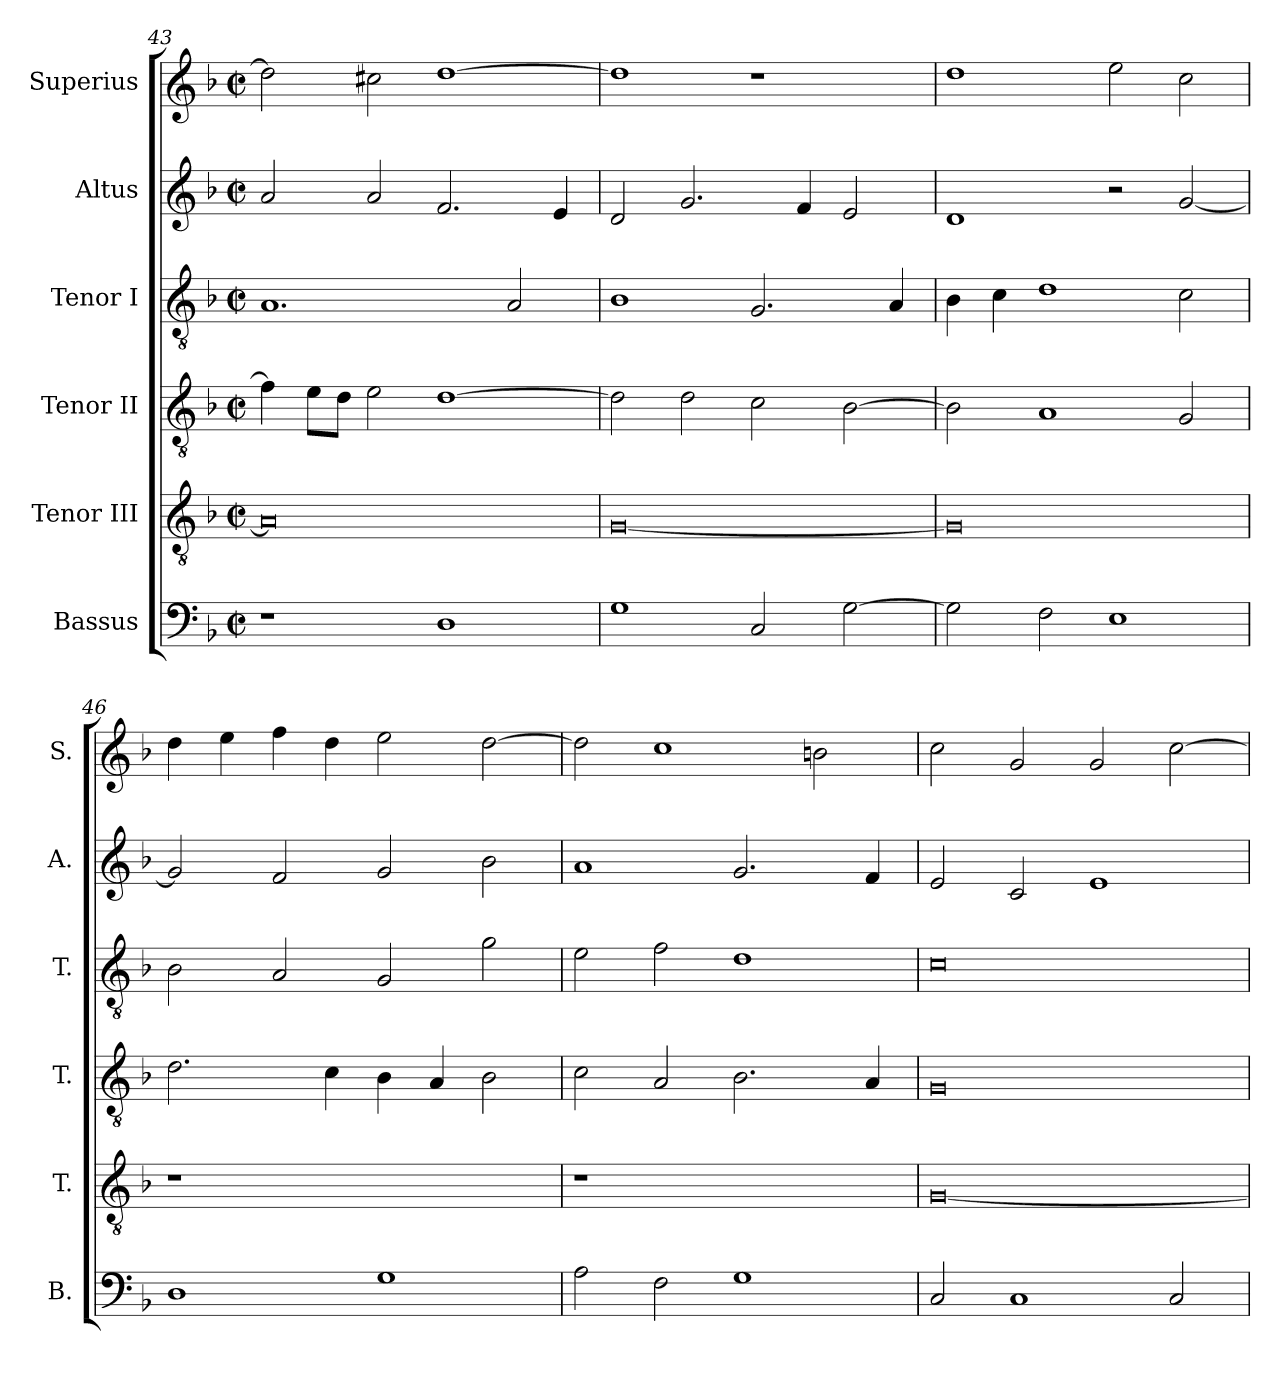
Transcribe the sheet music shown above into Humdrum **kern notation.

**kern	**kern	**kern	**kern	**kern	**kern
*part6	*part5	*part4	*part3	*part2	*part1
*staff6	*staff5	*staff4	*staff3	*staff2	*staff1
*I"Bassus	*I"Tenor III	*I"Tenor II	*I"Tenor I	*I"Altus	*I"Superius
*I'B.	*I'T.	*I'T.	*I'T.	*I'A.	*I'S.
*clefF4	*clefGv2	*clefGv2	*clefGv2	*clefG2	*clefG2
*	*ITrd7c12	*ITrd7c12	*ITrd7c12	*	*
*k[b-]	*k[b-]	*k[b-]	*k[b-]	*k[b-]	*k[b-]
*F:	*F:	*F:	*F:	*F:	*F:
*M2/2	*M2/2	*M2/2	*M2/2	*M2/2	*M2/2
*met(c|)	*met(c|)	*met(c|)	*met(c|)	*met(c|)	*met(c|)
=43	=43	=43	=43	=43	=43
1r	0AAi]	4Fi\]	1.AAi	2ai/	2ddi\]
.	.	8Ei\L	.	.	.
.	.	8Di\J	.	.	.
.	.	2Ei\	.	2ai/	2cc#Xi\
1Di	.	[>1Di	.	2.fi/	[>1ddi
.	.	.	2AAi/	.	.
.	.	.	.	4ei/	.
!!LO:LB:g=z
=44	=44	=44	=44	=44	=44
1Gi	[<0GGi	2Di\]	1BB-i	2di/	1ddi]
.	.	2Di\	.	2.gi/	.
2Ci/	.	2Ci\	2.GGi/	.	1r
.	.	.	.	4fi/	.
[>2Gi\	.	[>2BB-i\	.	2ei/	.
.	.	.	4AAi/	.	.
=45	=45	=45	=45	=45	=45
2Gi\]	0GGi]	2BB-i\]	4BB-i\	1di	1ddi
.	.	.	4Ci\	.	.
2Fi\	.	1AAi	1Di	.	.
1Ei	.	.	.	2r	2eei\
.	.	2GGi/	2Ci\	[<2gi/	2cci\
=46	=46	=46	=46	=46	=46
!	!LO:N:vis=1	!	!	!	!
1Di	1r	2.Di\	2BB-i\	2gi/]	4ddi\
.	.	.	.	.	4eei\
.	.	.	2AAi/	2fi/	4ffi\
.	.	4Ci\	.	.	4ddi\
1Gi	1ryy	4BB-i\	2GGi/	2gi/	2eei\
.	.	4AAi/	.	.	.
.	.	2BB-i\	2Gi\	2b-i\	[>2ddi\
=47	=47	=47	=47	=47	=47
!	!LO:N:vis=1	!	!	!	!
2Ai\	1r	2Ci\	2Ei\	1ai	2ddi\]
2Fi\	.	2AAi/	2Fi\	.	1cci
1Gi	1ryy	2.BB-i\	1Di	2.gi/	.
.	.	.	.	.	2bni\
.	.	4AAi/	.	4fi/	.
=48	=48	=48	=48	=48	=48
2Ci/	[<0GGi	0GGi	0Ci	2ei/	2cci\
1Ci	.	.	.	2ci/	2gi/
.	.	.	.	1ei	2gi/
2Ci/	.	.	.	.	[>2cci\
=	=	=	=	=	=
*-	*-	*-	*-	*-	*-
